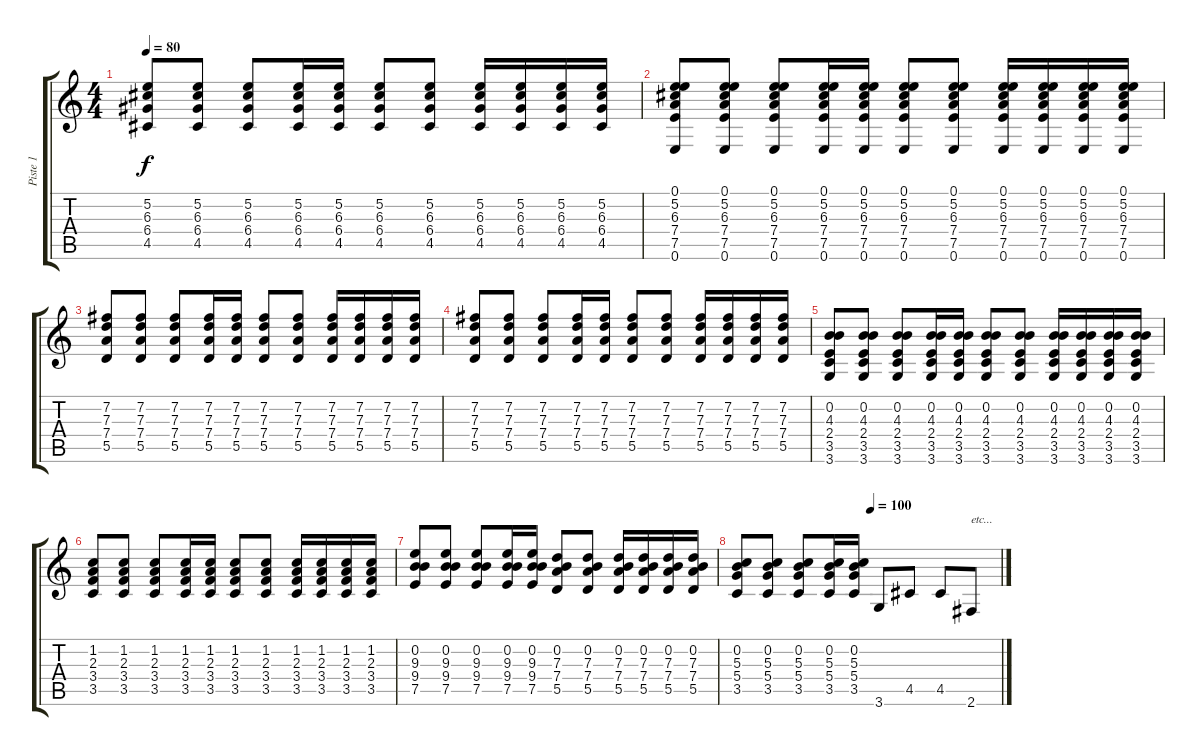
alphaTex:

\track ("Piste 1" "Piste 1") {instrument electricguitarclean}
\staff {score tabs}
\tuning (E4 B3 G3 D3 A2 E2) {hide}
\ts (4 4)
\tempo 80
\clef g2
\ks c
(5.2 6.3 6.4 4.5).8{dy f} (5.2 6.3 6.4 4.5).8 (5.2 6.3 6.4 4.5).8 (5.2 6.3 6.4 4.5).16 (5.2 6.3 6.4 4.5).16 (5.2 6.3 6.4 4.5).8 (5.2 6.3 6.4 4.5).8 (5.2 6.3 6.4 4.5).16 (5.2 6.3 6.4 4.5).16 (5.2 6.3 6.4 4.5).16 (5.2 6.3 6.4 4.5).16 |
(0.1 5.2 6.3 7.4 7.5 0.6).8 (0.1 5.2 6.3 7.4 7.5 0.6).8 (0.1 5.2 6.3 7.4 7.5 0.6).8 (0.1 5.2 6.3 7.4 7.5 0.6).16 (0.1 5.2 6.3 7.4 7.5 0.6).16 (0.1 5.2 6.3 7.4 7.5 0.6).8 (0.1 5.2 6.3 7.4 7.5 0.6).8 (0.1 5.2 6.3 7.4 7.5 0.6).16 (0.1 5.2 6.3 7.4 7.5 0.6).16 (0.1 5.2 6.3 7.4 7.5 0.6).16 (0.1 5.2 6.3 7.4 7.5 0.6).16 |
(7.2 7.3 7.4 5.5).8 (7.2 7.3 7.4 5.5).8 (7.2 7.3 7.4 5.5).8 (7.2 7.3 7.4 5.5).16 (7.2 7.3 7.4 5.5).16 (7.2 7.3 7.4 5.5).8 (7.2 7.3 7.4 5.5).8 (7.2 7.3 7.4 5.5).16 (7.2 7.3 7.4 5.5).16 (7.2 7.3 7.4 5.5).16 (7.2 7.3 7.4 5.5).16 |
(7.2 7.3 7.4 5.5).8 (7.2 7.3 7.4 5.5).8 (7.2 7.3 7.4 5.5).8 (7.2 7.3 7.4 5.5).16 (7.2 7.3 7.4 5.5).16 (7.2 7.3 7.4 5.5).8 (7.2 7.3 7.4 5.5).8 (7.2 7.3 7.4 5.5).16 (7.2 7.3 7.4 5.5).16 (7.2 7.3 7.4 5.5).16 (7.2 7.3 7.4 5.5).16 |
(0.2 4.3 2.4 3.5 3.6).8 (0.2 4.3 2.4 3.5 3.6).8 (0.2 4.3 2.4 3.5 3.6).8 (0.2 4.3 2.4 3.5 3.6).16 (0.2 4.3 2.4 3.5 3.6).16 (0.2 4.3 2.4 3.5 3.6).8 (0.2 4.3 2.4 3.5 3.6).8 (0.2 4.3 2.4 3.5 3.6).16 (0.2 4.3 2.4 3.5 3.6).16 (0.2 4.3 2.4 3.5 3.6).16 (0.2 4.3 2.4 3.5 3.6).16 |
(1.2 2.3 3.4 3.5).8 (1.2 2.3 3.4 3.5).8 (1.2 2.3 3.4 3.5).8 (1.2 2.3 3.4 3.5).16 (1.2 2.3 3.4 3.5).16 (1.2 2.3 3.4 3.5).8 (1.2 2.3 3.4 3.5).8 (1.2 2.3 3.4 3.5).16 (1.2 2.3 3.4 3.5).16 (1.2 2.3 3.4 3.5).16 (1.2 2.3 3.4 3.5).16 |
(0.2 9.3 9.4 7.5).8 (0.2 9.3 9.4 7.5).8 (0.2 9.3 9.4 7.5).8 (0.2 9.3 9.4 7.5).16 (0.2 9.3 9.4 7.5).16 (0.2 7.3 7.4 5.5).8 (0.2 7.3 7.4 5.5).8 (0.2 7.3 7.4 5.5).16 (0.2 7.3 7.4 5.5).16 (0.2 7.3 7.4 5.5).16 (0.2 7.3 7.4 5.5).16 |
\tempo (100 0.5)
(0.2 5.3 5.4 3.5).8 (0.2 5.3 5.4 3.5).8 (0.2 5.3 5.4 3.5).8 (0.2 5.3 5.4 3.5).16 (0.2 5.3 5.4 3.5).16 3.6.8 4.5.8 4.5.8 2.6.8{txt "etc..."}
